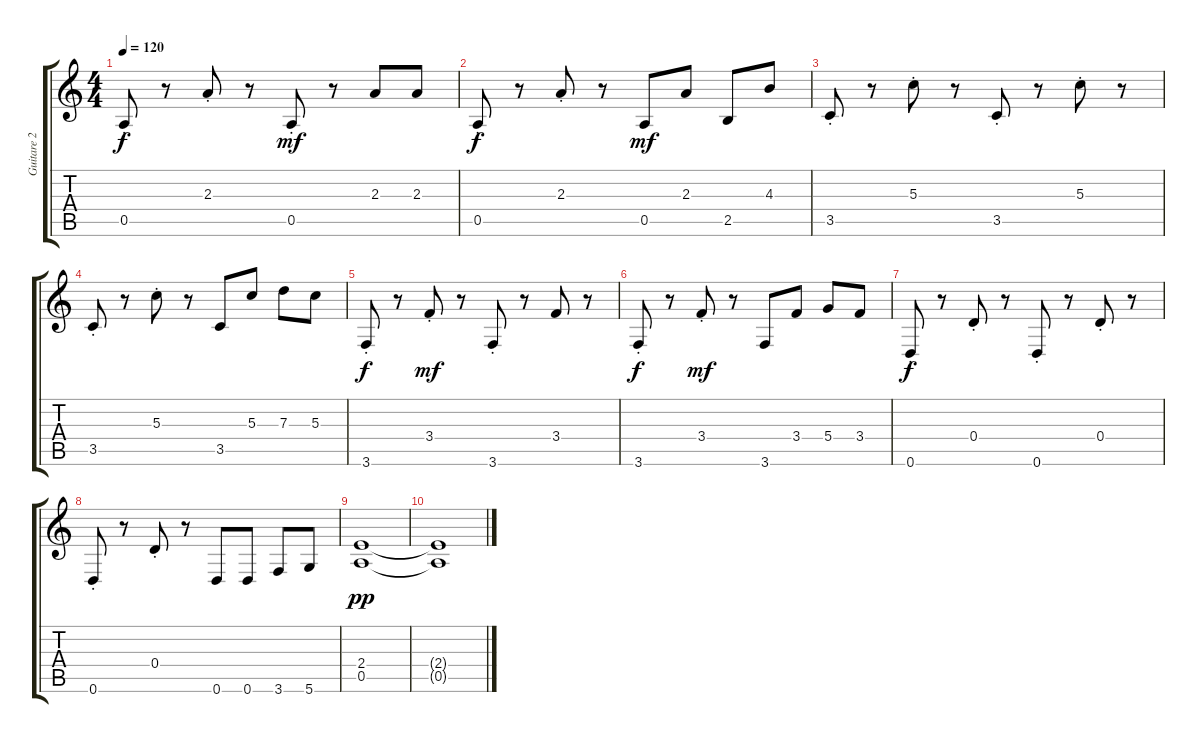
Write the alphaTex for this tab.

\track ("Guitare 2" "Guitare 2") {instrument distortionguitar}
\staff {score tabs}
\tuning (E4 B3 G3 D3 A2 D2) {hide}
\ts (4 4)
\tempo 120
\clef g2
\ks c
0.5{st}.8{dy f} r.8 2.3{st}.8 r.8 0.5{st}.8{dy mf} r.8 2.3.8 2.3.8 |
0.5{st}.8{dy f} r.8 2.3{st}.8 r.8 0.5.8{dy mf} 2.3.8 2.5.8 4.3.8 |
3.5{st}.8 r.8 5.3{st}.8 r.8 3.5{st}.8 r.8 5.3{st}.8 r.8 |
3.5{st}.8 r.8 5.3{st}.8 r.8 3.5.8 5.3.8 7.3.8 5.3.8 |
3.6{st}.8{dy f} r.8 3.4{st}.8{dy mf} r.8 3.6{st}.8 r.8 3.4.8 r.8 |
3.6{st}.8{dy f} r.8 3.4{st}.8{dy mf} r.8 3.6.8 3.4.8 5.4.8 3.4.8 |
0.6{st}.8{dy f} r.8 0.4{st}.8 r.8 0.6{st}.8 r.8 0.4{st}.8 r.8 |
0.6{st}.8 r.8 0.4{st}.8 r.8 0.6.8 0.6.8 3.6.8 5.6.8 |
(2.4 0.5).1{dy pp} |
(2.4{t} 0.5{t}).1
